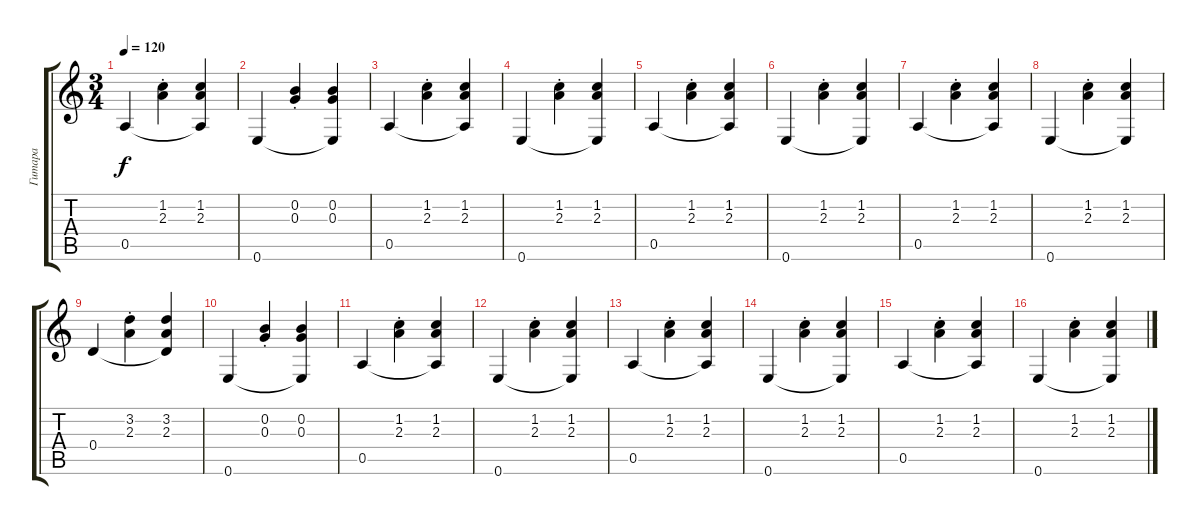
\track ("Гитара" "Гитара") {instrument acousticguitarsteel}
\staff {score tabs}
\tuning (E4 B3 G3 D3 A2 E2) {hide}
\ts (3 4)
\tempo 120
\clef g2
\ks c
0.5.4{dy f} (1.2{st} 2.3{st}).4 (1.2 2.3 0.5{t}).4 |
0.6.4 (0.2{st} 0.3{st}).4 (0.2 0.3 0.6{t}).4 |
0.5.4 (1.2{st} 2.3{st}).4 (1.2 2.3 0.5{t}).4 |
0.6.4 (1.2{st} 2.3{st}).4 (1.2 2.3 0.6{t}).4 |
0.5.4 (1.2{st} 2.3{st}).4 (1.2 2.3 0.5{t}).4 |
0.6.4 (1.2{st} 2.3{st}).4 (1.2 2.3 0.6{t}).4 |
0.5.4 (1.2{st} 2.3{st}).4 (1.2 2.3 0.5{t}).4 |
0.6.4 (1.2{st} 2.3{st}).4 (1.2 2.3 0.6{t}).4 |
0.4.4 (3.2{st} 2.3{st}).4 (3.2 2.3 0.4{t}).4 |
0.6.4 (0.2{st} 0.3{st}).4 (0.2 0.3 0.6{t}).4 |
0.5.4 (1.2{st} 2.3{st}).4 (1.2 2.3 0.5{t}).4 |
0.6.4 (1.2{st} 2.3{st}).4 (1.2 2.3 0.6{t}).4 |
0.5.4 (1.2{st} 2.3{st}).4 (1.2 2.3 0.5{t}).4 |
0.6.4 (1.2{st} 2.3{st}).4 (1.2 2.3 0.6{t}).4 |
0.5.4 (1.2{st} 2.3{st}).4 (1.2 2.3 0.5{t}).4 |
0.6.4 (1.2{st} 2.3{st}).4 (1.2 2.3 0.6{t}).4
